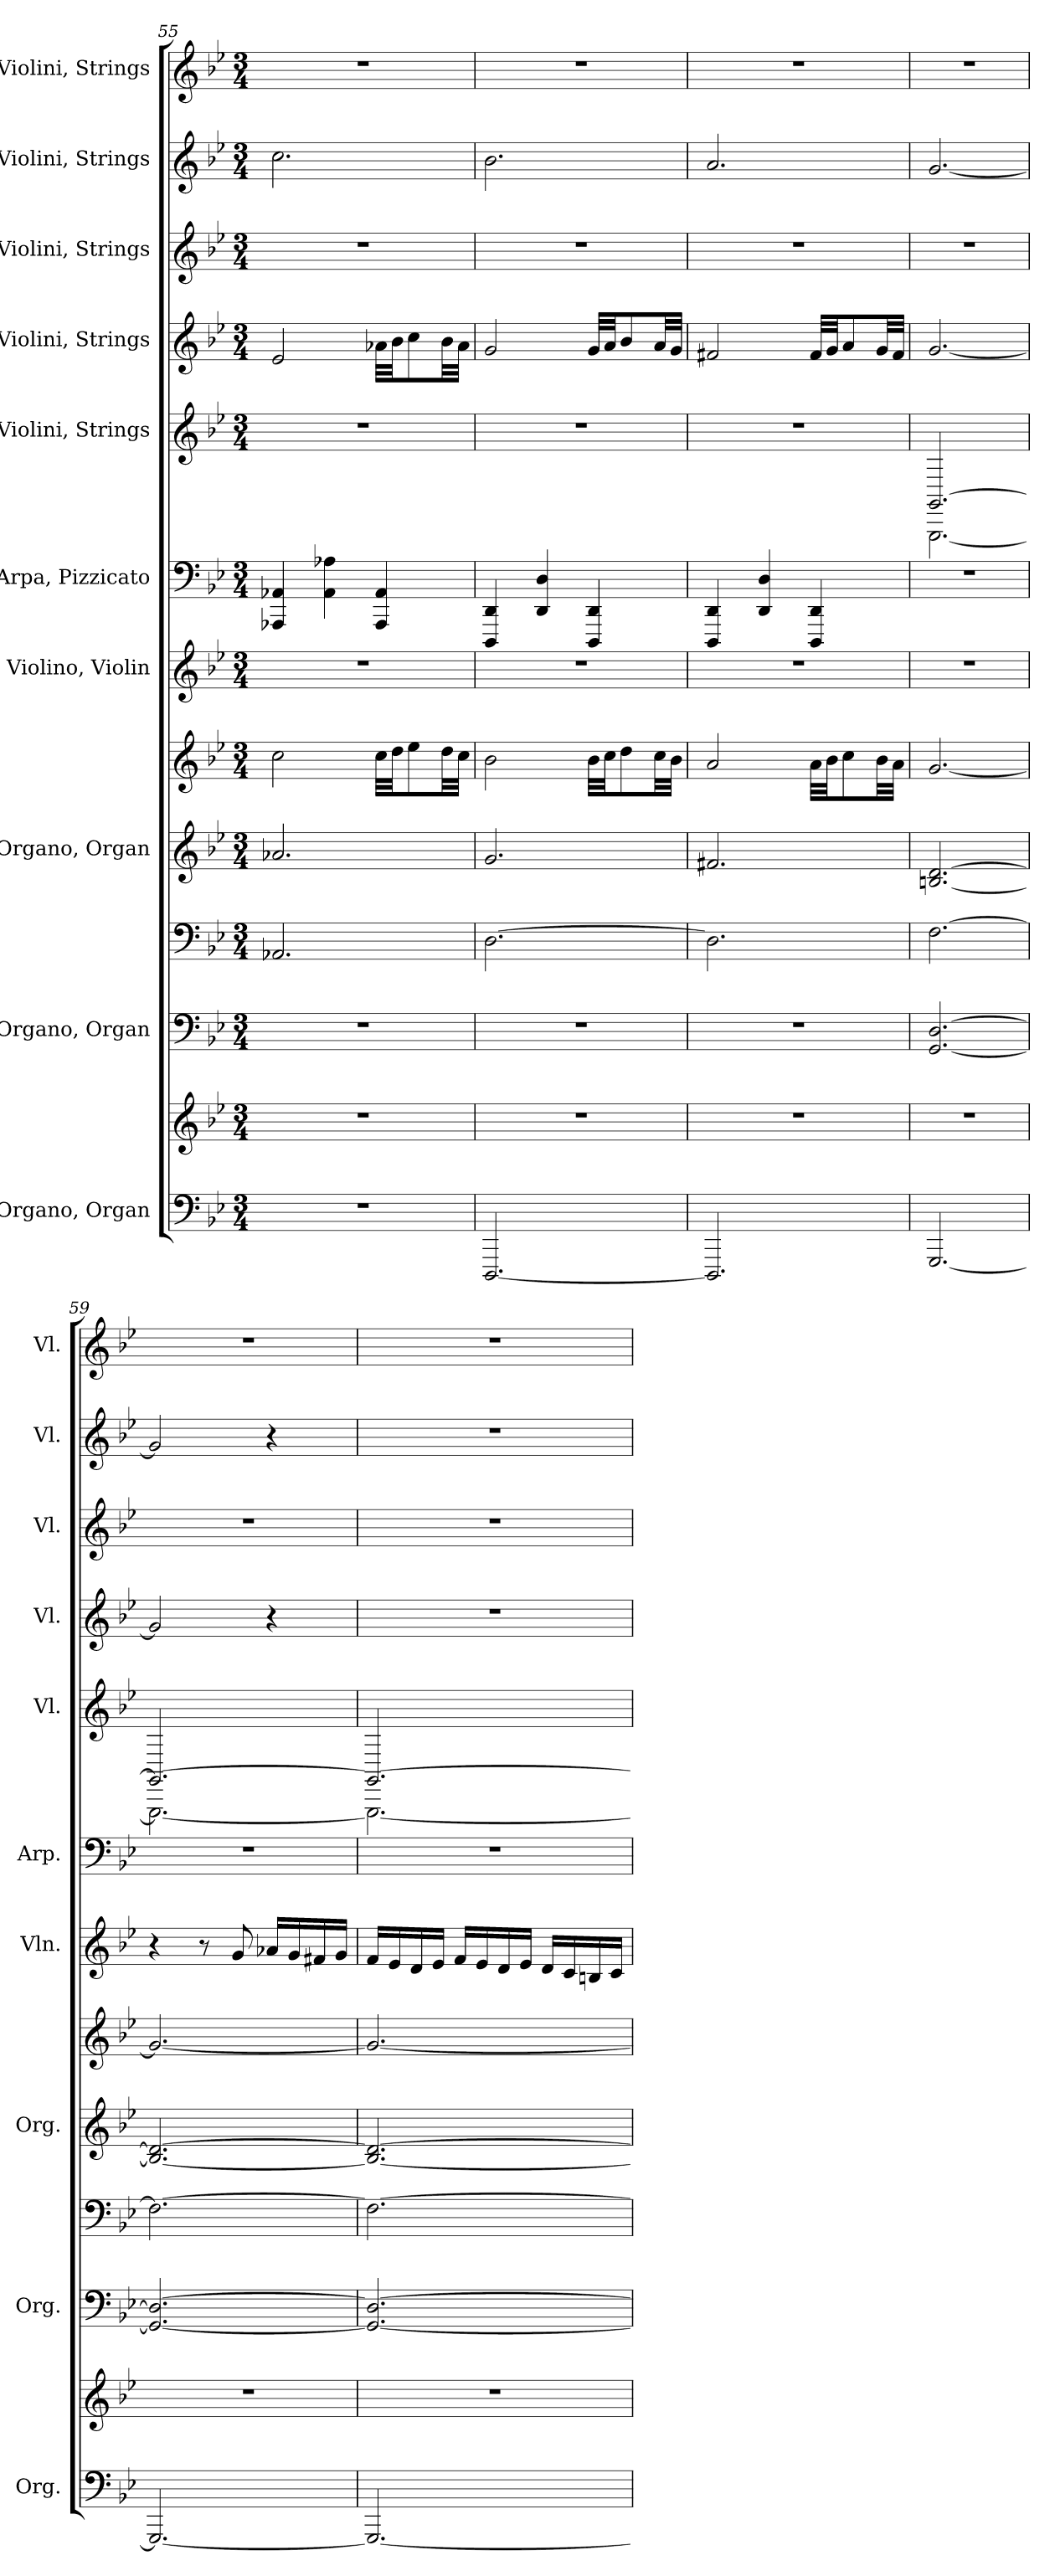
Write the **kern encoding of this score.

**kern	**kern	**kern	**kern	**kern	**kern	**kern	**kern	**kern	**kern	**kern	**kern	**kern
*part10	*part10	*part9	*part9	*part8	*part8	*part7	*part6	*part5	*part4	*part3	*part2	*part1
*staff13	*staff12	*staff11	*staff10	*staff9	*staff8	*staff7	*staff6	*staff5	*staff4	*staff3	*staff2	*staff1
*I"Organo, Organ	*	*I"Organo, Organ	*	*I"Organo, Organ	*	*I"Violino, Violin	*I"Arpa, Pizzicato	*I"Violini, Strings	*I"Violini, Strings	*I"Violini, Strings	*I"Violini, Strings	*I"Violini, Strings
*I'Org.	*	*I'Org.	*	*I'Org.	*	*I'Vln.	*I'Arp.	*I'Vl.	*I'Vl.	*I'Vl.	*I'Vl.	*I'Vl.
*clefF4	*clefG2	*clefF4	*clefF4	*clefG2	*clefG2	*clefG2	*clefF4	*clefG2	*clefG2	*clefG2	*clefG2	*clefG2
*k[b-e-]	*k[b-e-]	*k[b-e-]	*k[b-e-]	*k[b-e-]	*k[b-e-]	*k[b-e-]	*k[b-e-]	*k[b-e-]	*k[b-e-]	*k[b-e-]	*k[b-e-]	*k[b-e-]
*M3/4	*M3/4	*M3/4	*M3/4	*M3/4	*M3/4	*M3/4	*M3/4	*M3/4	*M3/4	*M3/4	*M3/4	*M3/4
=55	=55	=55	=55	=55	=55	=55	=55	=55	=55	=55	=55	=55
2.r	2.r	2.r	2.AA-X/	2.a-X/	2cc\	2.r	4AAA-X/ 4AA-X/	2.r	2e-/	2.r	2.cc\	2.r
.	.	.	.	.	.	.	4AA-\ 4A-X\	.	.	.	.	.
.	.	.	.	.	32cc\LLL	.	4AAA-/ 4AA-/	.	32a-X\LLL	.	.	.
.	.	.	.	.	32dd\JJ	.	.	.	32b-\JJ	.	.	.
.	.	.	.	.	8ee-\	.	.	.	8cc\	.	.	.
.	.	.	.	.	32dd\LL	.	.	.	32b-\LL	.	.	.
.	.	.	.	.	32cc\JJJ	.	.	.	32a-\JJJ	.	.	.
=56	=56	=56	=56	=56	=56	=56	=56	=56	=56	=56	=56	=56
[2.DDD/	2.r	2.r	[2.D\	2.g/	2b-\	2.r	4DDD/ 4DD/	2.r	2g/	2.r	2.b-\	2.r
.	.	.	.	.	.	.	4DD/ 4D/	.	.	.	.	.
.	.	.	.	.	32b-\LLL	.	4DDD/ 4DD/	.	32g/LLL	.	.	.
.	.	.	.	.	32cc\JJ	.	.	.	32a/JJ	.	.	.
.	.	.	.	.	8dd\	.	.	.	8b-/	.	.	.
.	.	.	.	.	32cc\LL	.	.	.	32a/LL	.	.	.
.	.	.	.	.	32b-\JJJ	.	.	.	32g/JJJ	.	.	.
!!LO:PB:g=z
=57	=57	=57	=57	=57	=57	=57	=57	=57	=57	=57	=57	=57
2.DDD/]	2.r	2.r	2.D\]	2.f#X/	2a/	2.r	4DDD/ 4DD/	2.r	2f#X/	2.r	2.a/	2.r
.	.	.	.	.	.	.	4DD/ 4D/	.	.	.	.	.
.	.	.	.	.	32a\LLL	.	4DDD/ 4DD/	.	32f#/LLL	.	.	.
.	.	.	.	.	32b-\JJ	.	.	.	32g/JJ	.	.	.
.	.	.	.	.	8cc\	.	.	.	8a/	.	.	.
.	.	.	.	.	32b-\LL	.	.	.	32g/LL	.	.	.
.	.	.	.	.	32a\JJJ	.	.	.	32f#/JJJ	.	.	.
=58	=58	=58	=58	=58	=58	=58	=58	=58	=58	=58	=58	=58
*	*	*	*	*	*	*	*	*^	*	*	*	*
[2.GGG/	2.r	[2.GG/ [2.D/	[2.F\	[2.Bn/ [2.d/	[2.g/	2.r	2.r	[2.GG/	[2.GGG\	[2.g/	2.r	[2.g/	2.r
=59	=59	=59	=59	=59	=59	=59	=59	=59	=59	=59	=59	=59	=59
2.GGG/_	2.r	2.GG/_ 2.D/_	2.F\_	2.B/_ 2.d/_	2.g/_	4r	2.r	2.GG/_	2.GGG\_	2g/]	2.r	2g/]	2.r
.	.	.	.	.	.	8r	.	.	.	.	.	.	.
.	.	.	.	.	.	8g/	.	.	.	.	.	.	.
.	.	.	.	.	.	16a-X/LL	.	.	.	4r	.	4r	.
.	.	.	.	.	.	16g/	.	.	.	.	.	.	.
.	.	.	.	.	.	16f#X/	.	.	.	.	.	.	.
.	.	.	.	.	.	16g/JJ	.	.	.	.	.	.	.
=60	=60	=60	=60	=60	=60	=60	=60	=60	=60	=60	=60	=60	=60
2.GGG/_	2.r	2.GG/_ 2.D/_	2.F\_	2.B/_ 2.d/_	2.g/_	16f/LL	2.r	2.GG/_	2.GGG\_	2.r	2.r	2.r	2.r
.	.	.	.	.	.	16e-/	.	.	.	.	.	.	.
.	.	.	.	.	.	16d/	.	.	.	.	.	.	.
.	.	.	.	.	.	16e-/JJ	.	.	.	.	.	.	.
.	.	.	.	.	.	16f/LL	.	.	.	.	.	.	.
.	.	.	.	.	.	16e-/	.	.	.	.	.	.	.
.	.	.	.	.	.	16d/	.	.	.	.	.	.	.
.	.	.	.	.	.	16e-/JJ	.	.	.	.	.	.	.
.	.	.	.	.	.	16d/LL	.	.	.	.	.	.	.
.	.	.	.	.	.	16c/	.	.	.	.	.	.	.
.	.	.	.	.	.	16Bn/	.	.	.	.	.	.	.
.	.	.	.	.	.	16c/JJ	.	.	.	.	.	.	.
*	*	*	*	*	*	*	*	*v	*v	*	*	*	*
=	=	=	=	=	=	=	=	=	=	=	=	=
*-	*-	*-	*-	*-	*-	*-	*-	*-	*-	*-	*-	*-
